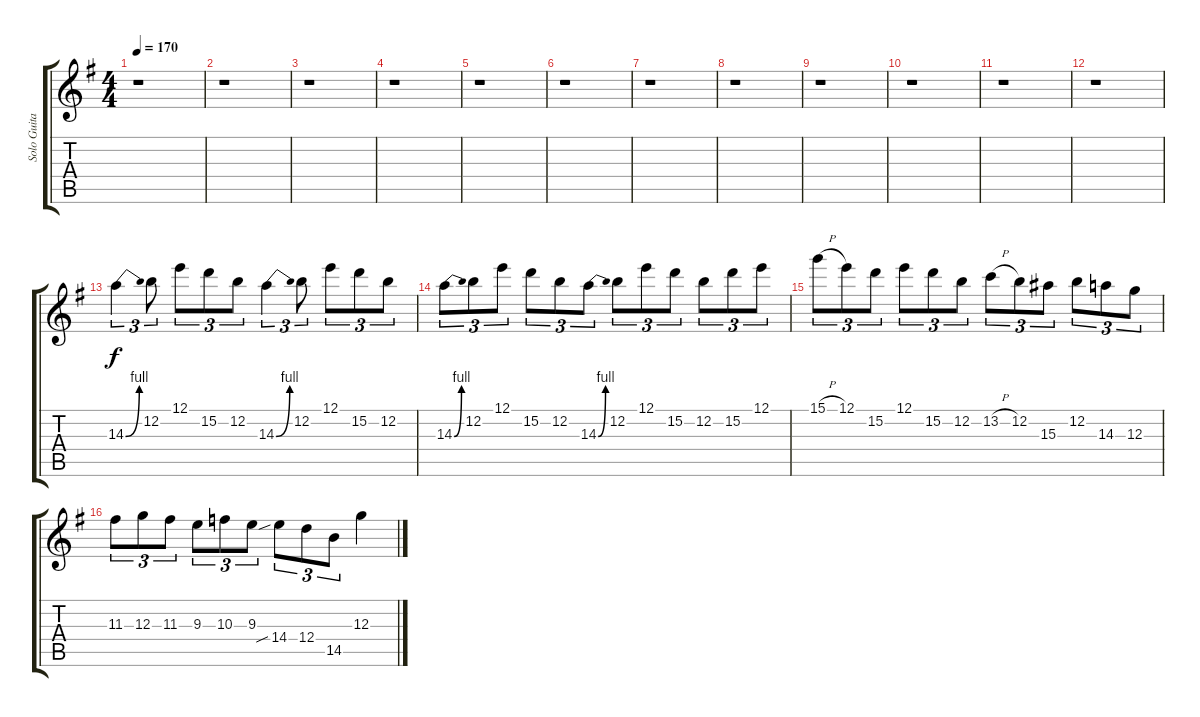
\track ("Solo Guitar" "Solo Guita") {instrument distortionguitar}
\staff {score tabs}
\tuning (E4 B3 G3 D3 A2 E2) {hide}
\ts (4 4)
\tempo 170
\clef g2
\ks eminor
r.1{dy f instrument distortionguitar} |
r.1 |
r.1 |
r.1 |
r.1 |
r.1 |
r.1 |
r.1 |
r.1 |
r.1 |
r.1 |
r.1 |
14.3{be (bend 0 0 60 4)}.4{tu (3 2)} 12.2.8{tu (3 2)} 12.1.8{tu (3 2)} 15.2.8{tu (3 2)} 12.2.8{tu (3 2)} 14.3{be (bend 0 0 60 4)}.4{tu (3 2)} 12.2.8{tu (3 2)} 12.1.8{tu (3 2)} 15.2.8{tu (3 2)} 12.2.8{tu (3 2)} |
14.3{be (bend 0 0 60 4)}.8{tu (3 2)} 12.2.8{tu (3 2)} 12.1.8{tu (3 2)} 15.2.8{tu (3 2)} 12.2.8{tu (3 2)} 14.3{be (bend 0 0 60 4)}.8{tu (3 2)} 12.2.8{tu (3 2)} 12.1.8{tu (3 2)} 15.2.8{tu (3 2)} 12.2.8{tu (3 2)} 15.2.8{tu (3 2)} 12.1.8{tu (3 2)} |
15.1{h}.8{tu (3 2)} 12.1.8{tu (3 2)} 15.2.8{tu (3 2)} 12.1.8{tu (3 2)} 15.2.8{tu (3 2)} 12.2.8{tu (3 2)} 13.2{h}.8{tu (3 2)} 12.2.8{tu (3 2)} 15.3.8{tu (3 2)} 12.2.8{tu (3 2)} 14.3.8{tu (3 2)} 12.3.8{tu (3 2)} |
11.3.8{tu (3 2)} 12.3.8{tu (3 2)} 11.3.8{tu (3 2)} 9.3.8{tu (3 2)} 10.3.8{tu (3 2)} 9.3.8{tu (3 2)} 14.4{sib}.8{tu (3 2)} 12.4.8{tu (3 2)} 14.5.8{tu (3 2)} 12.3.4
